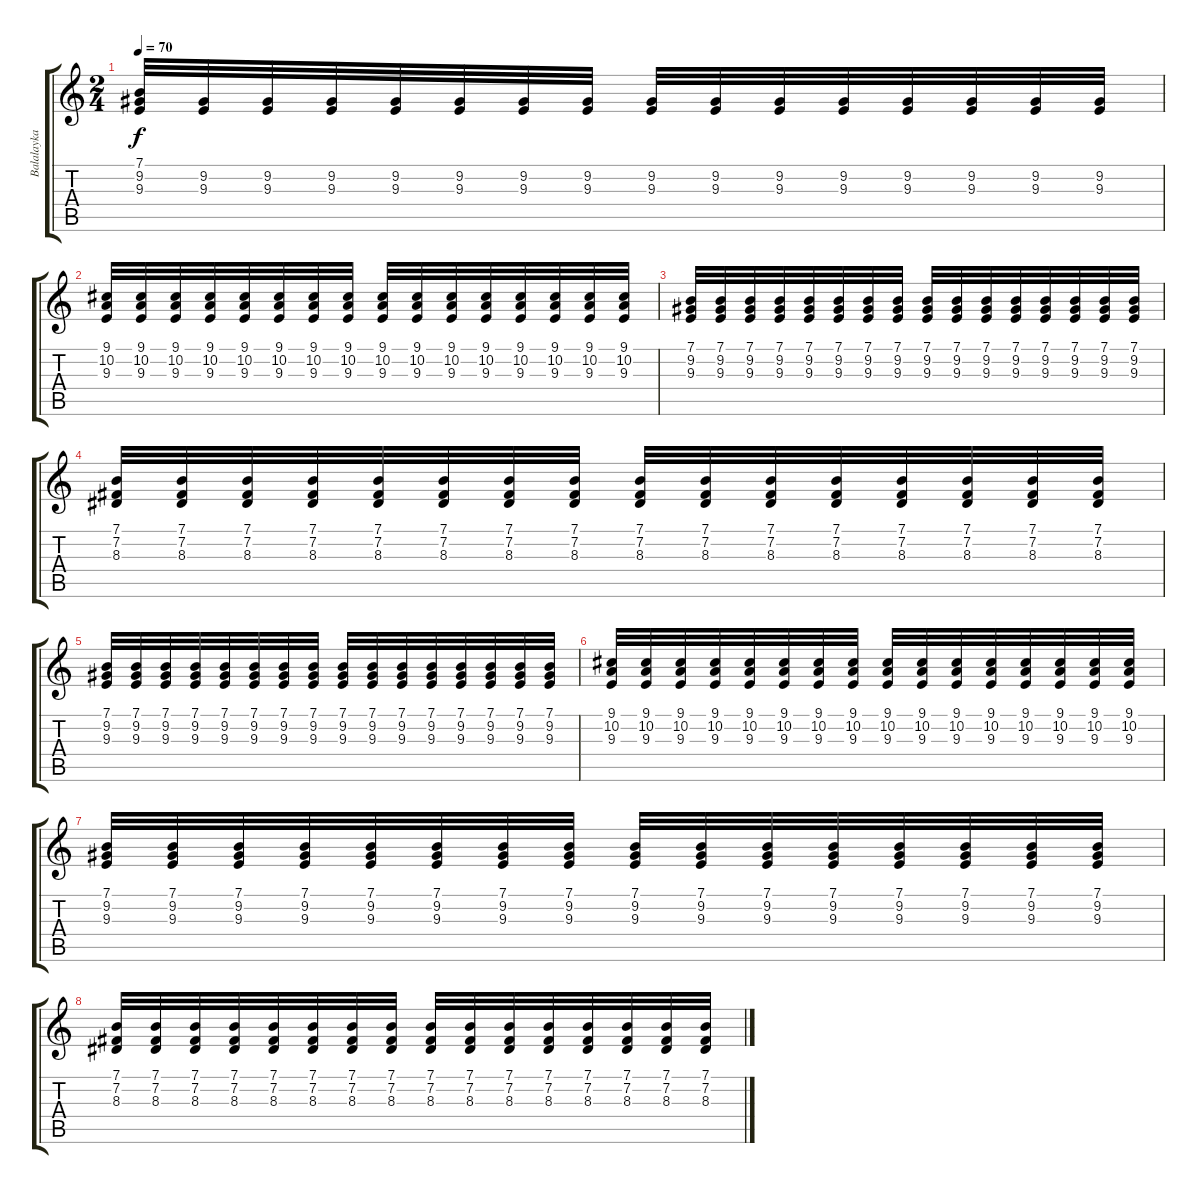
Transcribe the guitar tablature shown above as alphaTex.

\track ("Balalayka (Балалайка)" "Balalayka ") {instrument orchestralharp}
\staff {score tabs}
\tuning (E4 B3 G3 D3 A2 E2) {hide}
\ts (2 4)
\tempo 70
\clef g2
\ks c
(7.1 9.2 9.3).32{dy f} (9.2 9.3).32 (9.2 9.3).32 (9.2 9.3).32 (9.2 9.3).32 (9.2 9.3).32 (9.2 9.3).32 (9.2 9.3).32 (9.2 9.3).32 (9.2 9.3).32 (9.2 9.3).32 (9.2 9.3).32 (9.2 9.3).32 (9.2 9.3).32 (9.2 9.3).32 (9.2 9.3).32 |
(9.1 10.2 9.3).32 (9.1 10.2 9.3).32 (9.1 10.2 9.3).32 (9.1 10.2 9.3).32 (9.1 10.2 9.3).32 (9.1 10.2 9.3).32 (9.1 10.2 9.3).32 (9.1 10.2 9.3).32 (9.1 10.2 9.3).32 (9.1 10.2 9.3).32 (9.1 10.2 9.3).32 (9.1 10.2 9.3).32 (9.1 10.2 9.3).32 (9.1 10.2 9.3).32 (9.1 10.2 9.3).32 (9.1 10.2 9.3).32 |
(7.1 9.2 9.3).32 (7.1 9.2 9.3).32 (7.1 9.2 9.3).32 (7.1 9.2 9.3).32 (7.1 9.2 9.3).32 (7.1 9.2 9.3).32 (7.1 9.2 9.3).32 (7.1 9.2 9.3).32 (7.1 9.2 9.3).32 (7.1 9.2 9.3).32 (7.1 9.2 9.3).32 (7.1 9.2 9.3).32 (7.1 9.2 9.3).32 (7.1 9.2 9.3).32 (7.1 9.2 9.3).32 (7.1 9.2 9.3).32 |
(7.1 7.2 8.3).32 (7.1 7.2 8.3).32 (7.1 7.2 8.3).32 (7.1 7.2 8.3).32 (7.1 7.2 8.3).32 (7.1 7.2 8.3).32 (7.1 7.2 8.3).32 (7.1 7.2 8.3).32 (7.1 7.2 8.3).32 (7.1 7.2 8.3).32 (7.1 7.2 8.3).32 (7.1 7.2 8.3).32 (7.1 7.2 8.3).32 (7.1 7.2 8.3).32 (7.1 7.2 8.3).32 (7.1 7.2 8.3).32 |
(7.1 9.2 9.3).32 (7.1 9.2 9.3).32 (7.1 9.2 9.3).32 (7.1 9.2 9.3).32 (7.1 9.2 9.3).32 (7.1 9.2 9.3).32 (7.1 9.2 9.3).32 (7.1 9.2 9.3).32 (7.1 9.2 9.3).32 (7.1 9.2 9.3).32 (7.1 9.2 9.3).32 (7.1 9.2 9.3).32 (7.1 9.2 9.3).32 (7.1 9.2 9.3).32 (7.1 9.2 9.3).32 (7.1 9.2 9.3).32 |
(9.1 10.2 9.3).32 (9.1 10.2 9.3).32 (9.1 10.2 9.3).32 (9.1 10.2 9.3).32 (9.1 10.2 9.3).32 (9.1 10.2 9.3).32 (9.1 10.2 9.3).32 (9.1 10.2 9.3).32 (9.1 10.2 9.3).32 (9.1 10.2 9.3).32 (9.1 10.2 9.3).32 (9.1 10.2 9.3).32 (9.1 10.2 9.3).32 (9.1 10.2 9.3).32 (9.1 10.2 9.3).32 (9.1 10.2 9.3).32 |
(7.1 9.2 9.3).32 (7.1 9.2 9.3).32 (7.1 9.2 9.3).32 (7.1 9.2 9.3).32 (7.1 9.2 9.3).32 (7.1 9.2 9.3).32 (7.1 9.2 9.3).32 (7.1 9.2 9.3).32 (7.1 9.2 9.3).32 (7.1 9.2 9.3).32 (7.1 9.2 9.3).32 (7.1 9.2 9.3).32 (7.1 9.2 9.3).32 (7.1 9.2 9.3).32 (7.1 9.2 9.3).32 (7.1 9.2 9.3).32 |
(7.1 7.2 8.3).32 (7.1 7.2 8.3).32 (7.1 7.2 8.3).32 (7.1 7.2 8.3).32 (7.1 7.2 8.3).32 (7.1 7.2 8.3).32 (7.1 7.2 8.3).32 (7.1 7.2 8.3).32 (7.1 7.2 8.3).32 (7.1 7.2 8.3).32 (7.1 7.2 8.3).32 (7.1 7.2 8.3).32 (7.1 7.2 8.3).32 (7.1 7.2 8.3).32 (7.1 7.2 8.3).32 (7.1 7.2 8.3).32
